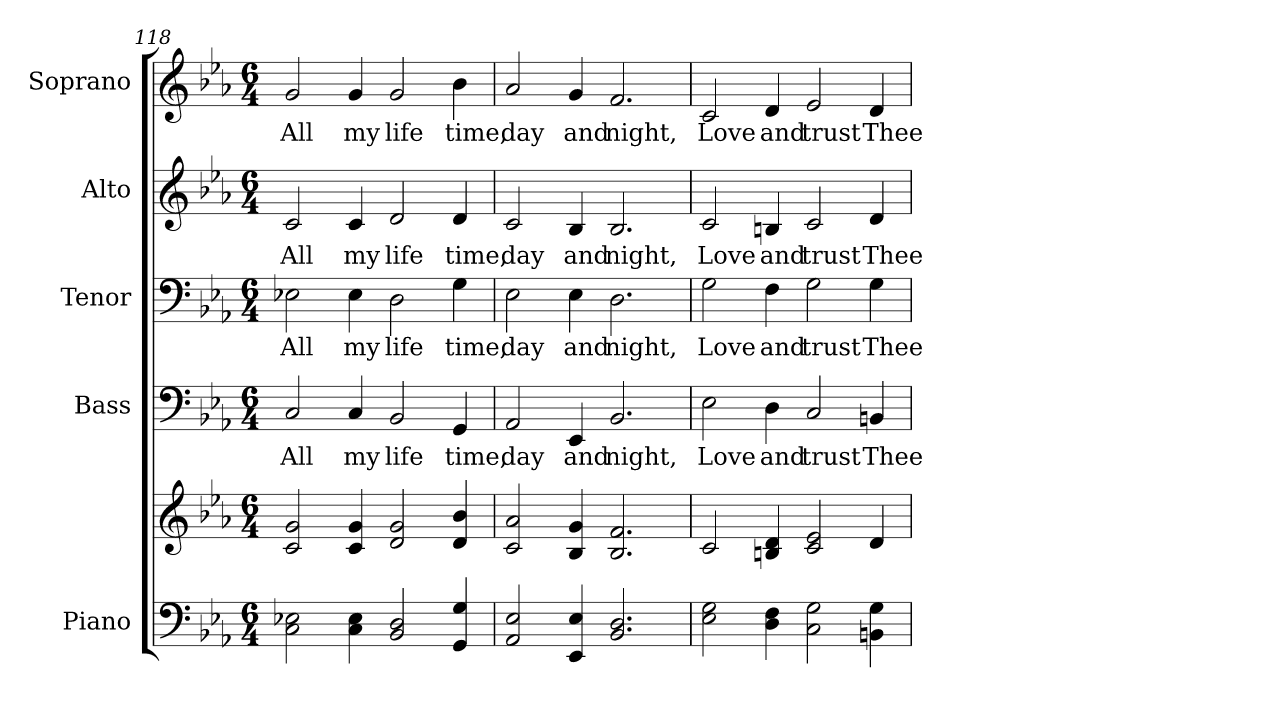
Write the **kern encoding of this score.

**kern	**kern	**kern	**text	**kern	**text	**kern	**text	**kern	**text
*part5	*part5	*part4	*part4	*part3	*part3	*part2	*part2	*part1	*part1
*staff6	*staff5	*staff4	*staff4	*staff3	*staff3	*staff2	*staff2	*staff1	*staff1
*I"Piano	*	*I"Bass	*	*I"Tenor	*	*I"Alto	*	*I"Soprano	*
*I'Pno.	*	*I'B.	*	*I'T.	*	*I'A.	*	*I'S.	*
*clefF4	*clefG2	*clefF4	*	*clefF4	*	*clefG2	*	*clefG2	*
*k[b-e-a-]	*k[b-e-a-]	*k[b-e-a-]	*	*k[b-e-a-]	*	*k[b-e-a-]	*	*k[b-e-a-]	*
*E-:	*E-:	*E-:	*	*E-:	*	*E-:	*	*E-:	*
*M6/4	*M6/4	*M6/4	*	*M6/4	*	*M6/4	*	*M6/4	*
=118	=118	=118	=118	=118	=118	=118	=118	=118	=118
!	!	!	!LO:LY:b:color=#000000	!	!	!	!	!	!
!	!	!	!	!	!LO:LY:b:color=#000000	!	!	!	!
!	!	!	!	!	!	!	!LO:LY:b:color=#000000	!	!
!	!	!	!	!	!	!	!	!	!LO:LY:b:color=#000000
2Ci\ 2E-Xi	2ci/ 2gi	2Ci/	All	2E-Xi\	All	2ci/	All	2gi/	All
!	!	!	!LO:LY:b:color=#000000	!	!	!	!	!	!
!	!	!	!	!	!LO:LY:b:color=#000000	!	!	!	!
!	!	!	!	!	!	!	!LO:LY:b:color=#000000	!	!
!	!	!	!	!	!	!	!	!	!LO:LY:b:color=#000000
4Ci\ 4E-i	4ci/ 4gi	4Ci/	my	4E-i\	my	4ci/	my	4gi/	my
!	!	!	!LO:LY:b:color=#000000	!	!	!	!	!	!
!	!	!	!	!	!LO:LY:b:color=#000000	!	!	!	!
!	!	!	!	!	!	!	!LO:LY:b:color=#000000	!	!
!	!	!	!	!	!	!	!	!	!LO:LY:b:color=#000000
2BB-i/ 2Di	2di/ 2gi	2BB-i/	life	2Di\	life	2di/	life	2gi/	life
!	!	!	!LO:LY:b:color=#000000	!	!	!	!	!	!
!	!	!	!	!	!LO:LY:b:color=#000000	!	!	!	!
!	!	!	!	!	!	!	!LO:LY:b:color=#000000	!	!
!	!	!	!	!	!	!	!	!	!LO:LY:b:color=#000000
4GGi/ 4Gi	4di/ 4b-i	4GGi/	time,	4Gi\	time,	4di/	time,	4b-i\	time,
!!LO:PB:g=z
=119	=119	=119	=119	=119	=119	=119	=119	=119	=119
!	!	!	!LO:LY:b:color=#000000	!	!	!	!	!	!
!	!	!	!	!	!LO:LY:b:color=#000000	!	!	!	!
!	!	!	!	!	!	!	!LO:LY:b:color=#000000	!	!
!	!	!	!	!	!	!	!	!	!LO:LY:b:color=#000000
2AA-i/ 2E-i	2ci/ 2a-i	2AA-i/	day	2E-i\	day	2ci/	day	2a-i/	day
!	!	!	!LO:LY:b:color=#000000	!	!	!	!	!	!
!	!	!	!	!	!LO:LY:b:color=#000000	!	!	!	!
!	!	!	!	!	!	!	!LO:LY:b:color=#000000	!	!
!	!	!	!	!	!	!	!	!	!LO:LY:b:color=#000000
4EE-i/ 4E-i	4B-i/ 4gi	4EE-i/	and	4E-i\	and	4B-i/	and	4gi/	and
!	!	!	!LO:LY:b:color=#000000	!	!	!	!	!	!
!	!	!	!	!	!LO:LY:b:color=#000000	!	!	!	!
!	!	!	!	!	!	!	!LO:LY:b:color=#000000	!	!
!	!	!	!	!	!	!	!	!	!LO:LY:b:color=#000000
2.BB-i/ 2.Di	2.B-i/ 2.fi	2.BB-i/	night,	2.Di\	night,	2.B-i/	night,	2.fi/	night,
=120	=120	=120	=120	=120	=120	=120	=120	=120	=120
!	!	!	!LO:LY:b:color=#000000	!	!	!	!	!	!
!	!	!	!	!	!LO:LY:b:color=#000000	!	!	!	!
!	!	!	!	!	!	!	!LO:LY:b:color=#000000	!	!
!	!	!	!	!	!	!	!	!	!LO:LY:b:color=#000000
2E-i\ 2Gi	2ci/	2E-i\	Love	2Gi\	Love	2ci/	Love	2ci/	Love
!	!	!	!LO:LY:b:color=#000000	!	!	!	!	!	!
!	!	!	!	!	!LO:LY:b:color=#000000	!	!	!	!
!	!	!	!	!	!	!	!LO:LY:b:color=#000000	!	!
!	!	!	!	!	!	!	!	!	!LO:LY:b:color=#000000
4Di\ 4Fi	4Bni/ 4di	4Di\	and	4Fi\	and	4Bni/	and	4di/	and
!	!	!	!LO:LY:b:color=#000000	!	!	!	!	!	!
!	!	!	!	!	!LO:LY:b:color=#000000	!	!	!	!
!	!	!	!	!	!	!	!LO:LY:b:color=#000000	!	!
!	!	!	!	!	!	!	!	!	!LO:LY:b:color=#000000
2Ci\ 2Gi	2ci/ 2e-i	2Ci/	trust	2Gi\	trust	2ci/	trust	2e-i/	trust
!	!	!	!LO:LY:b:color=#000000	!	!	!	!	!	!
!	!	!	!	!	!LO:LY:b:color=#000000	!	!	!	!
!	!	!	!	!	!	!	!LO:LY:b:color=#000000	!	!
!	!	!	!	!	!	!	!	!	!LO:LY:b:color=#000000
4BBni\ 4Gi	4di/	4BBni/	Thee	4Gi\	Thee	4di/	Thee	4di/	Thee
=	=	=	=	=	=	=	=	=	=
*-	*-	*-	*-	*-	*-	*-	*-	*-	*-
